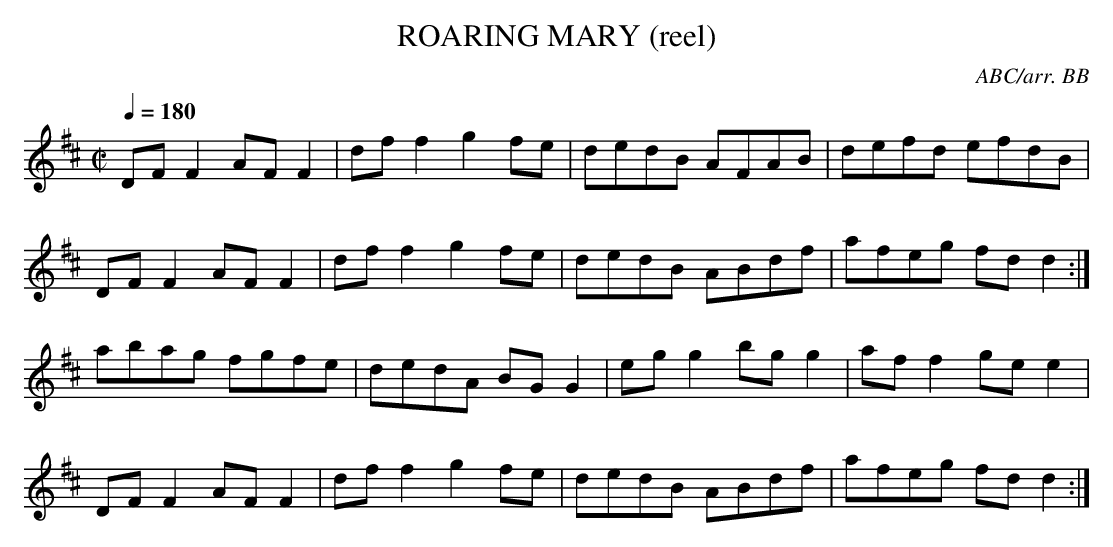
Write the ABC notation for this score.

X:1
T:ROARING MARY (reel)
C:ABC/arr. BB
M:C|
L:1/8
Q:1/4=180
K:D
DFF2 AFF2|dff2 g2fe|dedB AFAB|defd efdB|
DFF2 AFF2|dff2 g2fe|dedB ABdf|afeg fdd2 :|
abag fgfe|dedA BG G2|egg2 bgg2|aff2 gee2|
DFF2 AFF2|dff2 g2fe|dedB ABdf|afeg fdd2 :|
